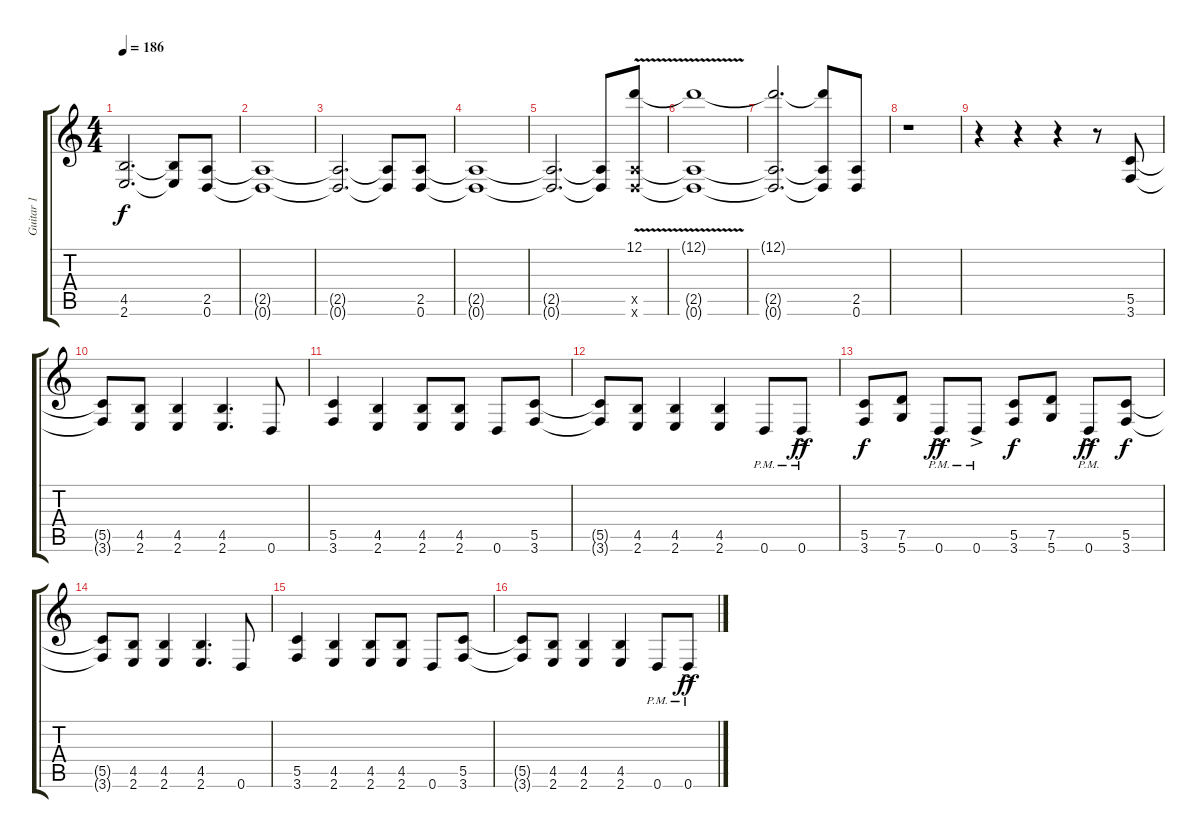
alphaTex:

\track ("Guitar 1" "Guitar 1") {instrument distortionguitar}
\staff {score tabs}
\tuning (D4 A3 F3 C3 G2 D2) {hide}
\ts (4 4)
\tempo 186
\clef g2
\ks c
(4.5{t} 2.6{t}).2{d dy f} (4.5{t} 2.6{t}).8 (2.5 0.6).8 |
(2.5{t} 0.6{t}).1 |
(2.5{t} 0.6{t}).2{d} (2.5{t} 0.6{t}).8 (2.5 0.6).8 |
(2.5{t} 0.6{t}).1 |
(2.5{t} 0.6{t}).2{d} (2.5{t} 0.6{t}).8 (12.1{v} 2.5{x} 0.6{x}).8 |
(12.1{t} 2.5{t} 0.6{t}).1 |
(12.1{t} 2.5{t} 0.6{t}).2{d} (12.1{t} 2.5{t} 0.6{t}).8 (2.5 0.6).8 |
r.1 |
r.4 r.4 r.4 r.8 (5.5 3.6).8 |
(5.5{t} 3.6{t}).8 (4.5 2.6).8 (4.5 2.6).4 (4.5 2.6).4{d} 0.6.8 |
(5.5 3.6).4 (4.5 2.6).4 (4.5 2.6).8 (4.5 2.6).8 0.6.8 (5.5 3.6).8 |
(5.5{t} 3.6{t}).8 (4.5 2.6).8 (4.5 2.6).4 (4.5 2.6).4 0.6{pm}.8 0.6{ac pm}.8{dy ff} |
(5.5 3.6).8{dy f} (7.5 5.6).8 0.6{ac pm}.8{dy ff} 0.6{ac pm}.8 (5.5 3.6).8{dy f} (7.5 5.6).8 0.6{ac pm}.8{dy ff} (5.5 3.6).8{dy f} |
(5.5{t} 3.6{t}).8 (4.5 2.6).8 (4.5 2.6).4 (4.5 2.6).4{d} 0.6.8 |
(5.5 3.6).4 (4.5 2.6).4 (4.5 2.6).8 (4.5 2.6).8 0.6.8 (5.5 3.6).8 |
(5.5{t} 3.6{t}).8 (4.5 2.6).8 (4.5 2.6).4 (4.5 2.6).4 0.6{pm}.8 0.6{ac pm}.8{dy ff}
